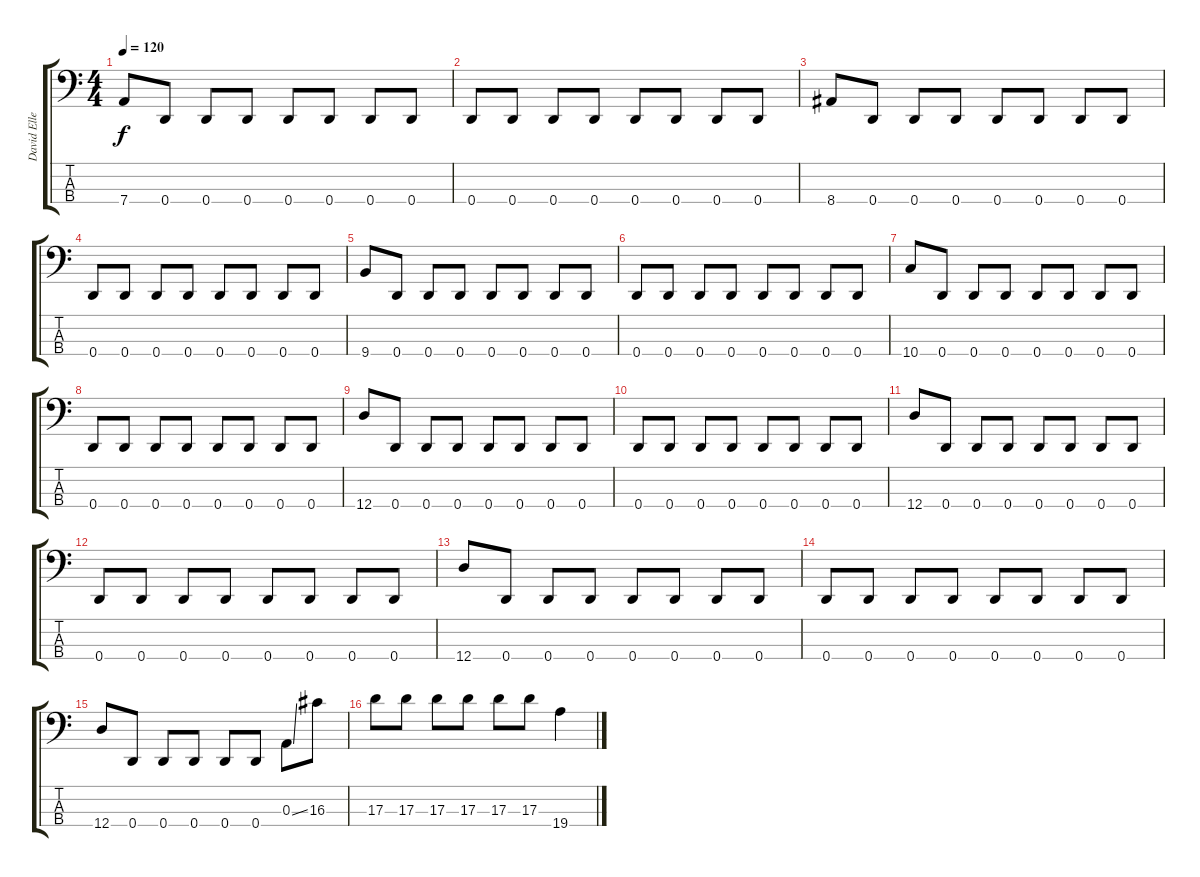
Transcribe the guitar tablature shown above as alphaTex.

\track ("David Ellefson" "David Elle") {instrument electricbasspick}
\staff {score tabs}
\tuning (G2 D2 A1 D1) {hide}
\ts (4 4)
\tempo 120
\clef f4
\ks c
7.4.8{dy f instrument electricbasspick} 0.4.8 0.4.8 0.4.8 0.4.8 0.4.8 0.4.8 0.4.8 |
0.4.8 0.4.8 0.4.8 0.4.8 0.4.8 0.4.8 0.4.8 0.4.8 |
8.4.8 0.4.8 0.4.8 0.4.8 0.4.8 0.4.8 0.4.8 0.4.8 |
0.4.8 0.4.8 0.4.8 0.4.8 0.4.8 0.4.8 0.4.8 0.4.8 |
9.4.8 0.4.8 0.4.8 0.4.8 0.4.8 0.4.8 0.4.8 0.4.8 |
0.4.8 0.4.8 0.4.8 0.4.8 0.4.8 0.4.8 0.4.8 0.4.8 |
10.4.8 0.4.8 0.4.8 0.4.8 0.4.8 0.4.8 0.4.8 0.4.8 |
0.4.8 0.4.8 0.4.8 0.4.8 0.4.8 0.4.8 0.4.8 0.4.8 |
12.4.8 0.4.8 0.4.8 0.4.8 0.4.8 0.4.8 0.4.8 0.4.8 |
0.4.8 0.4.8 0.4.8 0.4.8 0.4.8 0.4.8 0.4.8 0.4.8 |
12.4.8 0.4.8 0.4.8 0.4.8 0.4.8 0.4.8 0.4.8 0.4.8 |
0.4.8 0.4.8 0.4.8 0.4.8 0.4.8 0.4.8 0.4.8 0.4.8 |
12.4.8 0.4.8 0.4.8 0.4.8 0.4.8 0.4.8 0.4.8 0.4.8 |
0.4.8 0.4.8 0.4.8 0.4.8 0.4.8 0.4.8 0.4.8 0.4.8 |
12.4.8 0.4.8 0.4.8 0.4.8 0.4.8 0.4.8 0.3{ss}.8 16.3.8 |
17.3.8 17.3.8 17.3.8 17.3.8 17.3.8 17.3.8 19.4{ss}.4
